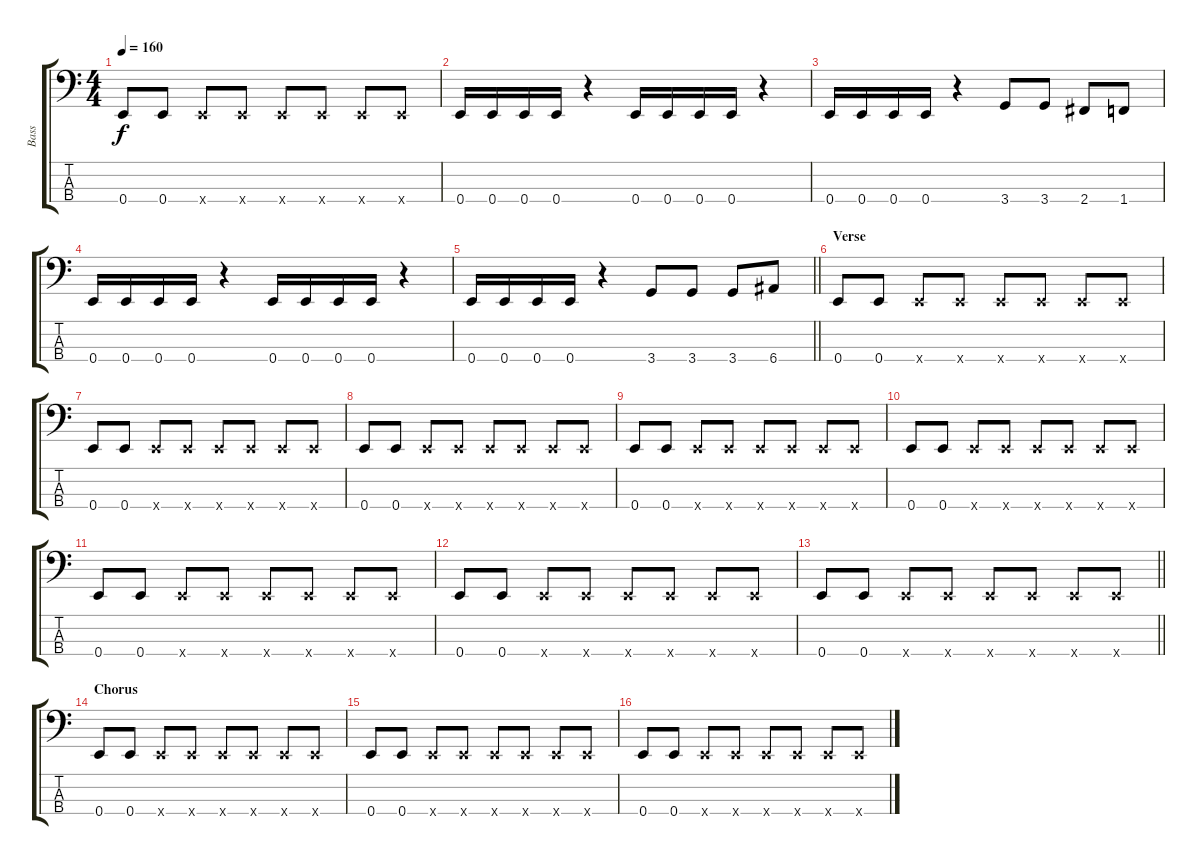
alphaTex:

\track ("Bass" "Bass") {instrument electricbasspick}
\staff {score tabs}
\tuning (G2 D2 A1 E1) {hide}
\ts (4 4)
\tempo 160
\clef f4
\ks c
0.4.8{dy f} 0.4.8 0.4{x}.8 0.4{x}.8 0.4{x}.8 0.4{x}.8 0.4{x}.8 0.4{x}.8 |
0.4.16 0.4.16 0.4.16 0.4.16 r.4 0.4.16 0.4.16 0.4.16 0.4.16 r.4 |
0.4.16 0.4.16 0.4.16 0.4.16 r.4 3.4.8 3.4.8 2.4.8 1.4.8 |
0.4.16 0.4.16 0.4.16 0.4.16 r.4 0.4.16 0.4.16 0.4.16 0.4.16 r.4 |
\barLineRight lightlight
0.4.16 0.4.16 0.4.16 0.4.16 r.4 3.4.8 3.4.8 3.4.8 6.4.8 |
\section ("" "Verse")
0.4.8 0.4.8 0.4{x}.8 0.4{x}.8 0.4{x}.8 0.4{x}.8 0.4{x}.8 0.4{x}.8 |
0.4.8 0.4.8 0.4{x}.8 0.4{x}.8 0.4{x}.8 0.4{x}.8 0.4{x}.8 0.4{x}.8 |
0.4.8 0.4.8 0.4{x}.8 0.4{x}.8 0.4{x}.8 0.4{x}.8 0.4{x}.8 0.4{x}.8 |
0.4.8 0.4.8 0.4{x}.8 0.4{x}.8 0.4{x}.8 0.4{x}.8 0.4{x}.8 0.4{x}.8 |
0.4.8 0.4.8 0.4{x}.8 0.4{x}.8 0.4{x}.8 0.4{x}.8 0.4{x}.8 0.4{x}.8 |
0.4.8 0.4.8 0.4{x}.8 0.4{x}.8 0.4{x}.8 0.4{x}.8 0.4{x}.8 0.4{x}.8 |
0.4.8 0.4.8 0.4{x}.8 0.4{x}.8 0.4{x}.8 0.4{x}.8 0.4{x}.8 0.4{x}.8 |
\barLineRight lightlight
0.4.8 0.4.8 0.4{x}.8 0.4{x}.8 0.4{x}.8 0.4{x}.8 0.4{x}.8 0.4{x}.8 |
\section ("" "Chorus")
0.4.8 0.4.8 0.4{x}.8 0.4{x}.8 0.4{x}.8 0.4{x}.8 0.4{x}.8 0.4{x}.8 |
0.4.8 0.4.8 0.4{x}.8 0.4{x}.8 0.4{x}.8 0.4{x}.8 0.4{x}.8 0.4{x}.8 |
0.4.8 0.4.8 0.4{x}.8 0.4{x}.8 0.4{x}.8 0.4{x}.8 0.4{x}.8 0.4{x}.8
